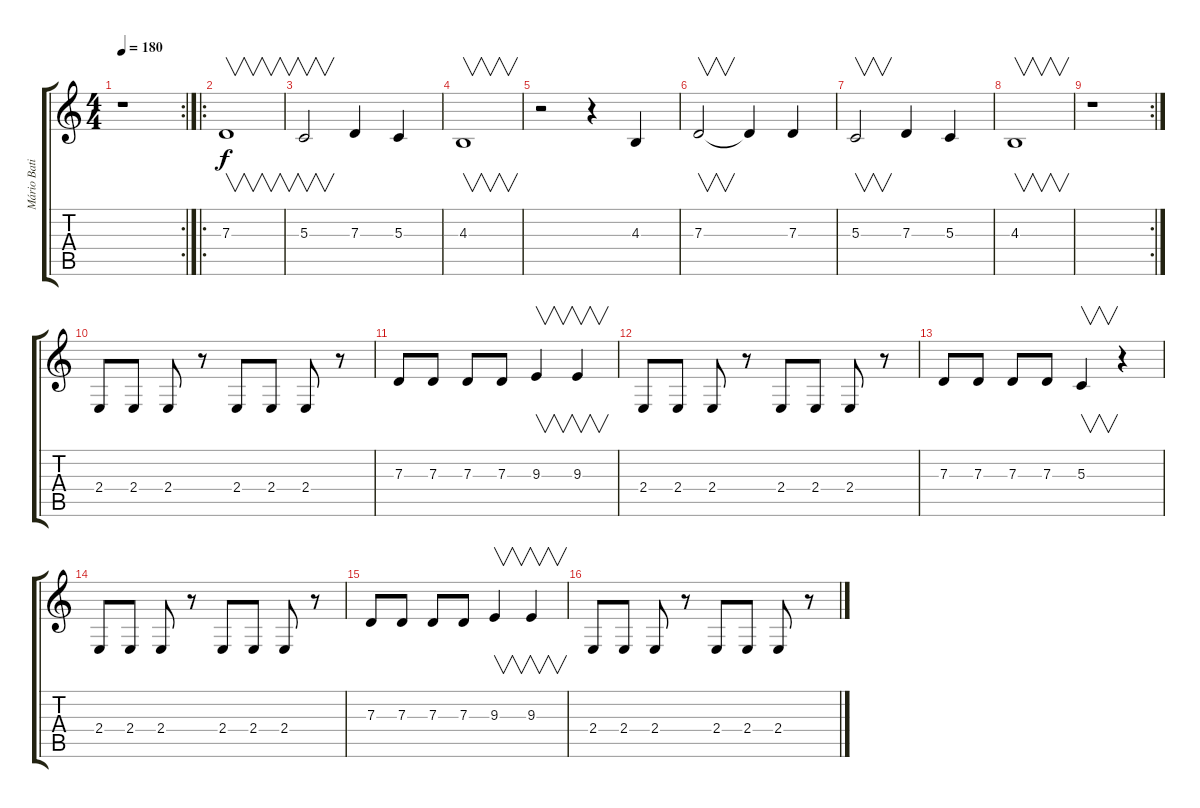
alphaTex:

\track ("Mário Batista" "Mário Bati") {instrument voiceoohs}
\staff {score tabs}
\tuning (E4 B3 G3 D3 A2 E2) {hide}
\rc 2
\ts (4 4)
\tempo 180
\clef g2
\ks c
r.1{dy f} |
\ro
7.3.1{v} |
5.3.2{v} 7.3.4 5.3.4 |
4.3.1{v} |
r.2 r.4 4.3.4 |
7.3.2{v} 7.3{t}.4 7.3.4 |
5.3.2{v} 7.3.4 5.3.4 |
4.3.1{v} |
\rc 2
r.1 |
2.4.8 2.4.8 2.4.8 r.8 2.4.8 2.4.8 2.4.8 r.8 |
7.3.8 7.3.8 7.3.8 7.3.8 9.3.4{v} 9.3.4{v} |
2.4.8 2.4.8 2.4.8 r.8 2.4.8 2.4.8 2.4.8 r.8 |
7.3.8 7.3.8 7.3.8 7.3.8 5.3.4{v} r.4 |
2.4.8 2.4.8 2.4.8 r.8 2.4.8 2.4.8 2.4.8 r.8 |
7.3.8 7.3.8 7.3.8 7.3.8 9.3.4{v} 9.3.4{v} |
2.4.8 2.4.8 2.4.8 r.8 2.4.8 2.4.8 2.4.8 r.8
